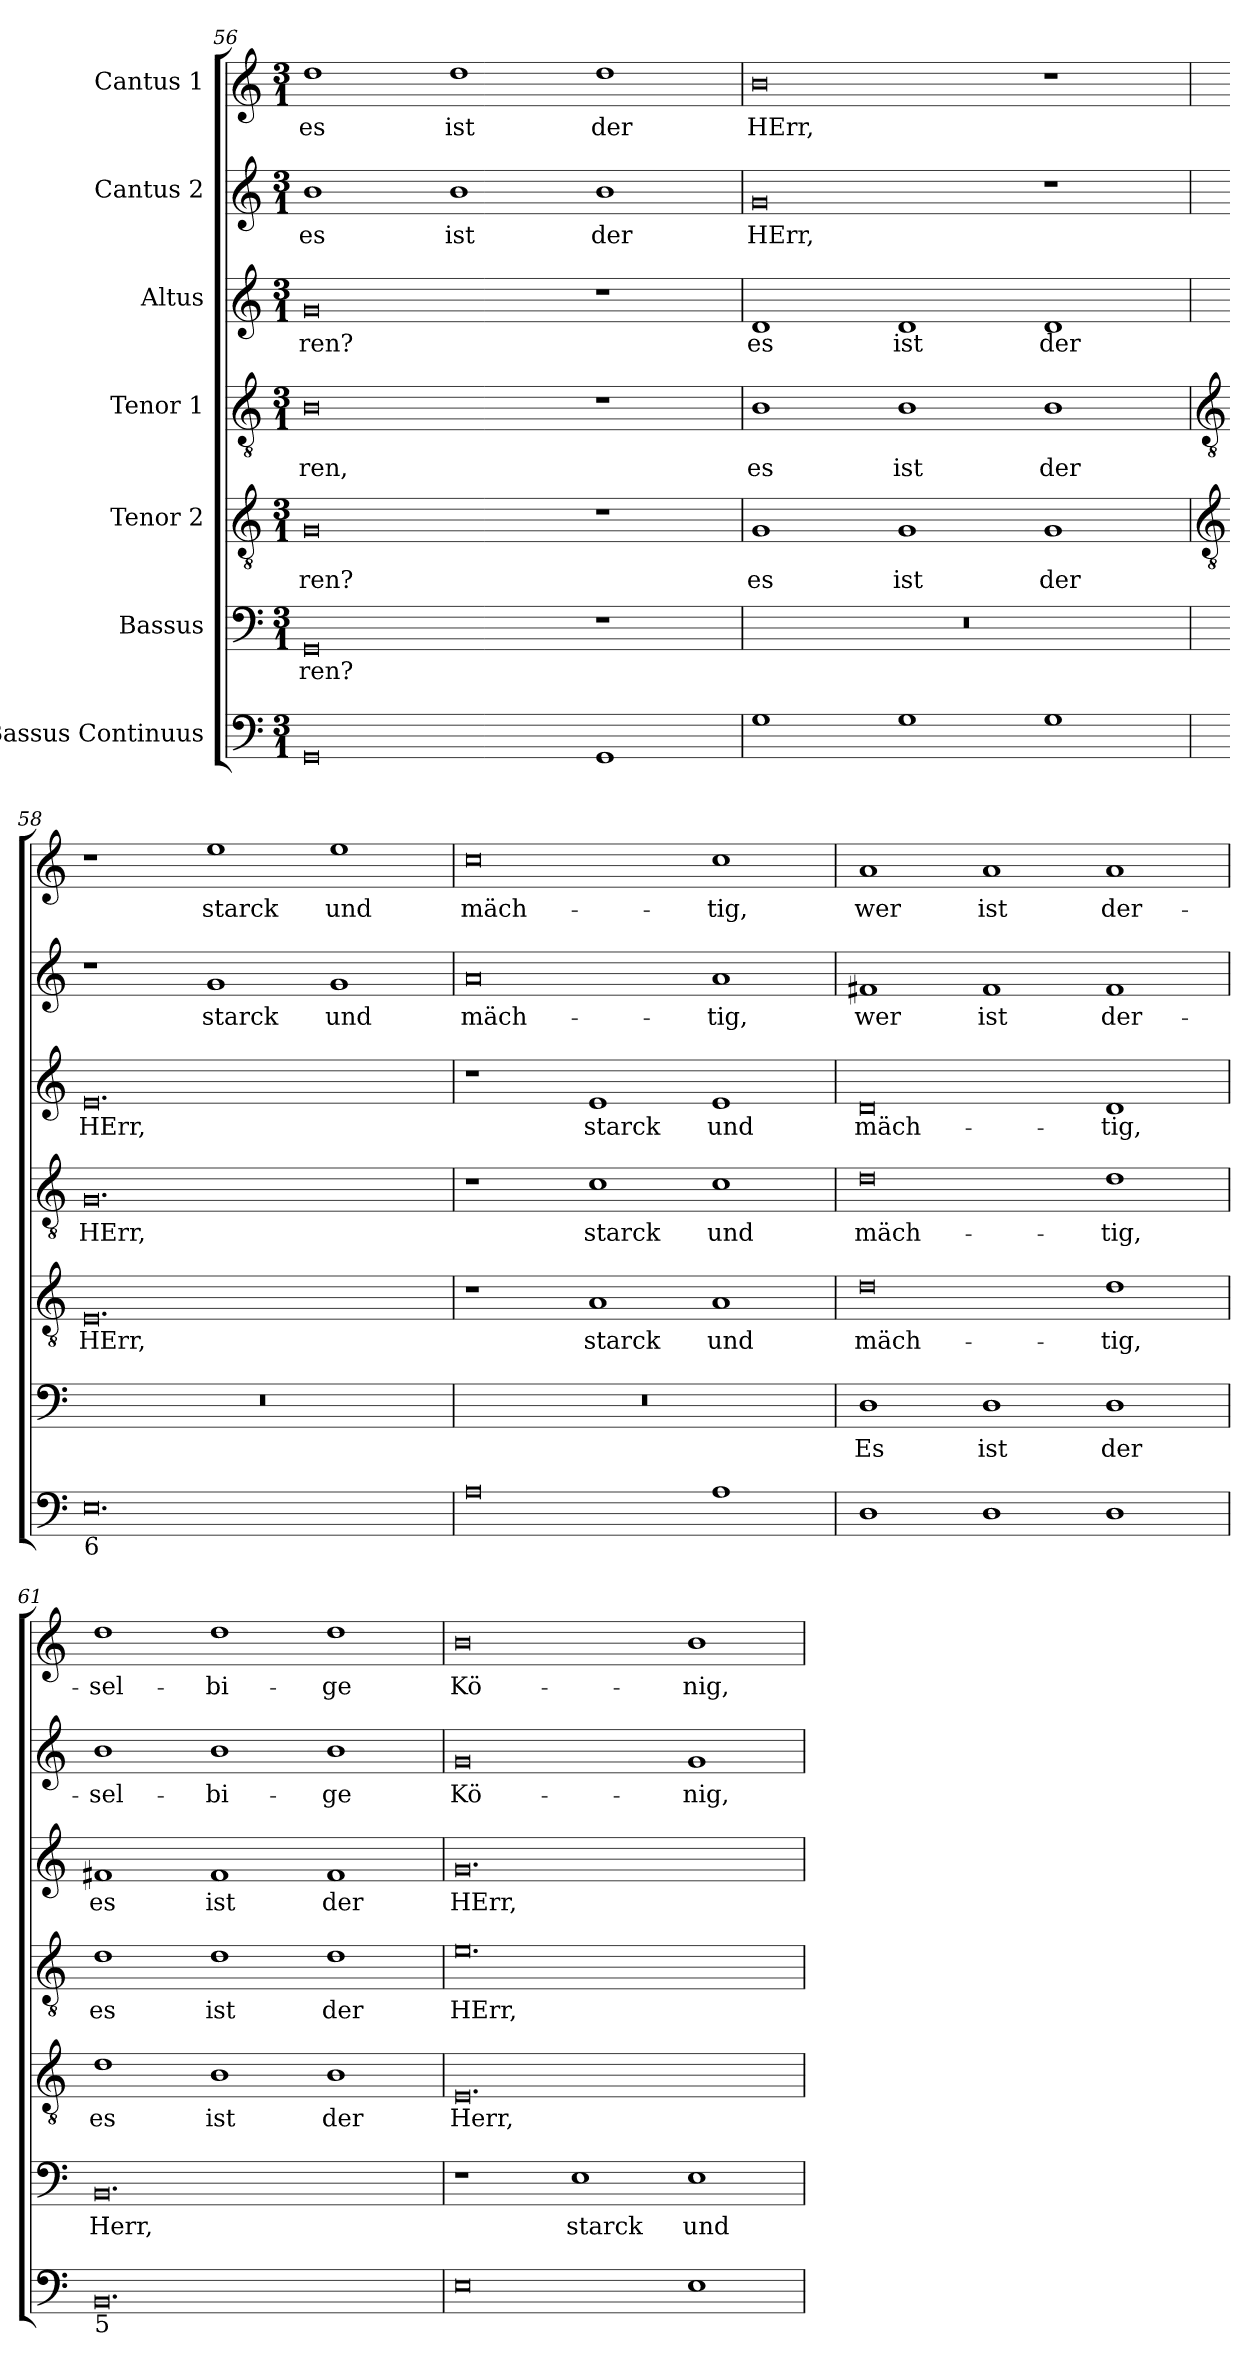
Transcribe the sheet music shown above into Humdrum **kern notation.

**kern	**kern	**text	**kern	**text	**kern	**text	**kern	**text	**kern	**text	**kern	**text
*part7	*part6	*part6	*part5	*part5	*part4	*part4	*part3	*part3	*part2	*part2	*part1	*part1
*staff7	*staff6	*staff6	*staff5	*staff5	*staff4	*staff4	*staff3	*staff3	*staff2	*staff2	*staff1	*staff1
*I"Bassus Continuus	*I"Bassus	*	*I"Tenor 2	*	*I"Tenor 1	*	*I"Altus	*	*I"Cantus 2	*	*I"Cantus 1	*
*clefF4	*clefF4	*	*clefGv2	*	*clefGv2	*	*clefG2	*	*clefG2	*	*clefG2	*
*k[]	*k[]	*	*k[]	*	*k[]	*	*k[]	*	*k[]	*	*k[]	*
*C:	*C:	*	*C:	*	*C:	*	*C:	*	*C:	*	*C:	*
*M3/1	*M3/1	*	*M3/1	*	*M3/1	*	*M3/1	*	*M3/1	*	*M3/1	*
=56	=56	=56	=56	=56	=56	=56	=56	=56	=56	=56	=56	=56
!	!	!LO:LY:b	!	!LO:LY:b	!	!LO:LY:b	!	!LO:LY:b	!	!LO:LY:b	!	!LO:LY:b
0GG	0GG	-ren?	0G	-ren?	0B	-ren,	0g	-ren?	1b	es	1dd	es
!	!	!	!	!	!	!	!	!	!	!LO:LY:b	!	!LO:LY:b
.	.	.	.	.	.	.	.	.	1b	ist	1dd	ist
!	!	!	!	!	!	!	!	!	!	!LO:LY:b	!	!LO:LY:b
1GG	1r	.	1r	.	1r	.	1r	.	1b	der	1dd	der
=57	=57	=57	=57	=57	=57	=57	=57	=57	=57	=57	=57	=57
!	!	!	!	!LO:LY:b	!	!LO:LY:b	!	!LO:LY:b	!	!LO:LY:b	!	!LO:LY:b
1G	0.r	.	1G	es	1B	es	1d	es	0g	HErr,	0b	HErr,
!	!	!	!	!LO:LY:b	!	!LO:LY:b	!	!LO:LY:b	!	!	!	!
1G	.	.	1G	ist	1B	ist	1d	ist	.	.	.	.
!	!	!	!	!LO:LY:b	!	!LO:LY:b	!	!LO:LY:b	!	!	!	!
1G	.	.	1G	der	1B	der	1d	der	1r	.	1r	.
!!LO:LB:g=z
=58	=58	=58	=58	=58	=58	=58	=58	=58	=58	=58	=58	=58
*	*	*	*clefGv2	*	*clefGv2	*	*	*	*	*	*	*
!LO:TX:b:t=6	!	!	!	!	!	!	!	!	!	!	!	!
!	!	!	!	!LO:LY:b	!	!LO:LY:b	!	!LO:LY:b	!	!	!	!
0.E	0.r	.	0.E	HErr,	0.G	HErr,	0.e	HErr,	1r	.	1r	.
!	!	!	!	!	!	!	!	!	!	!LO:LY:b	!	!LO:LY:b
.	.	.	.	.	.	.	.	.	1g	starck	1ee	starck
!	!	!	!	!	!	!	!	!	!	!LO:LY:b	!	!LO:LY:b
.	.	.	.	.	.	.	.	.	1g	und	1ee	und
=59	=59	=59	=59	=59	=59	=59	=59	=59	=59	=59	=59	=59
!	!	!	!	!	!	!	!	!	!	!LO:LY:b	!	!LO:LY:b
0A	0.r	.	1r	.	1r	.	1r	.	0a	mäch-	0cc	mäch-
!	!	!	!	!LO:LY:b	!	!LO:LY:b	!	!LO:LY:b	!	!	!	!
.	.	.	1A	starck	1c	starck	1e	starck	.	.	.	.
!	!	!	!	!LO:LY:b	!	!LO:LY:b	!	!LO:LY:b	!	!LO:LY:b	!	!LO:LY:b
1A	.	.	1A	und	1c	und	1e	und	1a	-tig,	1cc	-tig,
=60	=60	=60	=60	=60	=60	=60	=60	=60	=60	=60	=60	=60
!	!	!LO:LY:b	!	!LO:LY:b	!	!LO:LY:b	!	!LO:LY:b	!	!LO:LY:b	!	!LO:LY:b
1D	1D	Es	0d	mäch-	0d	mäch-	0d	mäch-	1f#X	wer	1a	wer
!	!	!LO:LY:b	!	!	!	!	!	!	!	!LO:LY:b	!	!LO:LY:b
1D	1D	ist	.	.	.	.	.	.	1f#	ist	1a	ist
!	!	!LO:LY:b	!	!LO:LY:b	!	!LO:LY:b	!	!LO:LY:b	!	!LO:LY:b	!	!LO:LY:b
1D	1D	der	1d	-tig,	1d	-tig,	1d	-tig,	1f#	der-	1a	der-
=61	=61	=61	=61	=61	=61	=61	=61	=61	=61	=61	=61	=61
!LO:TX:b:t=5	!	!	!	!	!	!	!	!	!	!	!	!
!	!	!LO:LY:b	!	!LO:LY:b	!	!LO:LY:b	!	!LO:LY:b	!	!LO:LY:b	!	!LO:LY:b
0.BB	0.BB	Herr,	1d	es	1d	es	1f#X	es	1b	-sel-	1dd	-sel-
!	!	!	!	!LO:LY:b	!	!LO:LY:b	!	!LO:LY:b	!	!LO:LY:b	!	!LO:LY:b
.	.	.	1B	ist	1d	ist	1f#	ist	1b	-bi-	1dd	-bi-
!	!	!	!	!LO:LY:b	!	!LO:LY:b	!	!LO:LY:b	!	!LO:LY:b	!	!LO:LY:b
.	.	.	1B	der	1d	der	1f#	der	1b	-ge	1dd	-ge
=62	=62	=62	=62	=62	=62	=62	=62	=62	=62	=62	=62	=62
!	!	!	!	!LO:LY:b	!	!LO:LY:b	!	!LO:LY:b	!	!LO:LY:b	!	!LO:LY:b
0E	1r	.	0.E	Herr,	0.e	HErr,	0.g	HErr,	0g	Kö-	0b	Kö-
!	!	!LO:LY:b	!	!	!	!	!	!	!	!	!	!
.	1E	starck	.	.	.	.	.	.	.	.	.	.
!	!	!LO:LY:b	!	!	!	!	!	!	!	!LO:LY:b	!	!LO:LY:b
1E	1E	und	.	.	.	.	.	.	1g	-nig,	1b	-nig,
=	=	=	=	=	=	=	=	=	=	=	=	=
*-	*-	*-	*-	*-	*-	*-	*-	*-	*-	*-	*-	*-
